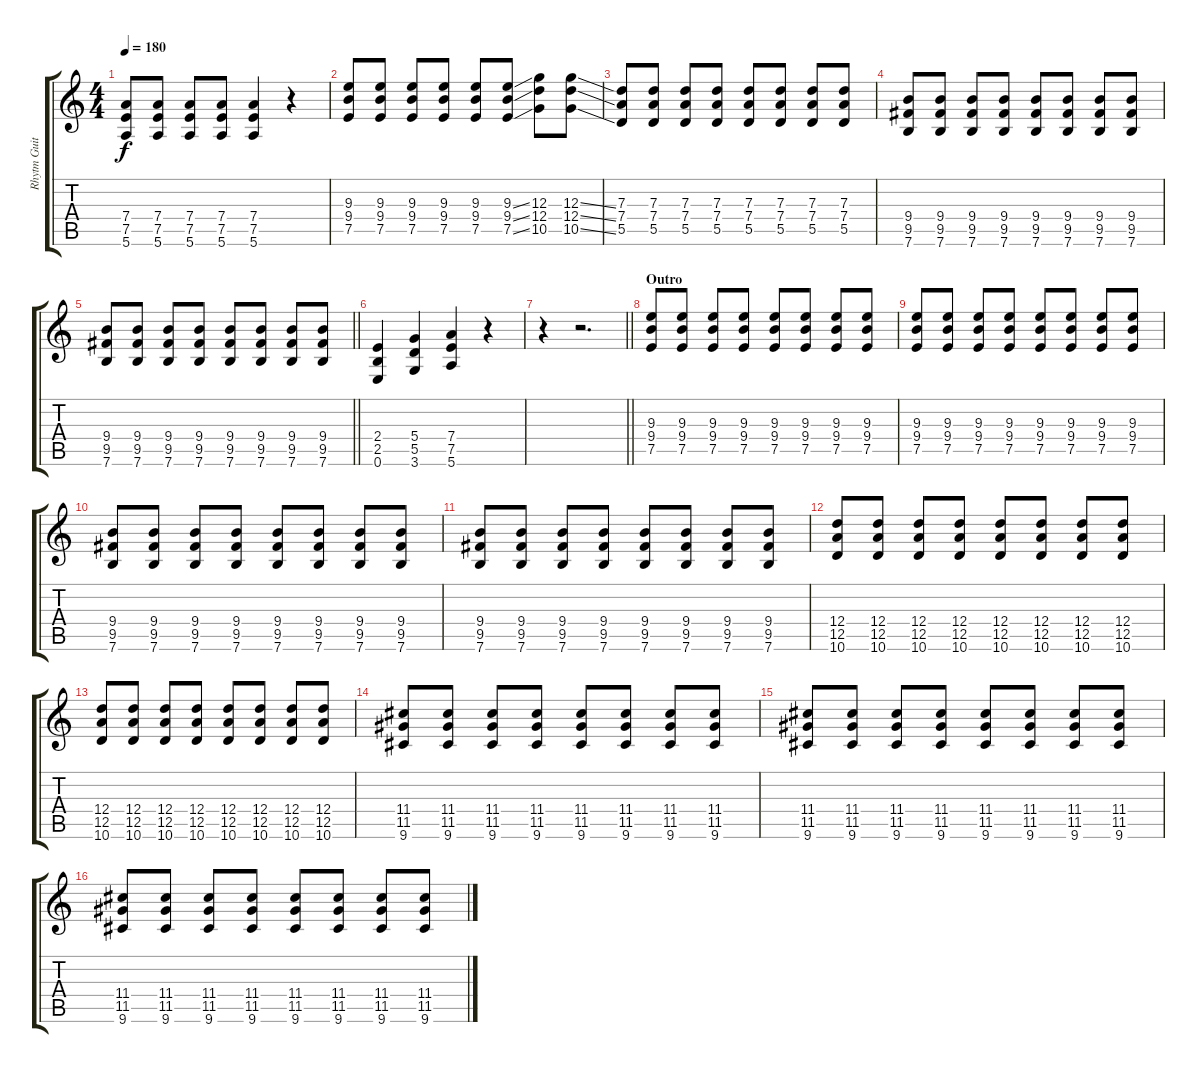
\track ("Rhytm Guitar - Vigilante Carlstroem" "Rhytm Guit") {instrument overdrivenguitar}
\staff {score tabs}
\tuning (E4 B3 G3 D3 A2 E2) {hide}
\ts (4 4)
\tempo 180
\clef g2
\ks c
(7.4 7.5 5.6).8{dy f} (7.4 7.5 5.6).8 (7.4 7.5 5.6).8 (7.4 7.5 5.6).8 (7.4 7.5 5.6).4 r.4 |
(9.3 9.4 7.5).8 (9.3 9.4 7.5).8 (9.3 9.4 7.5).8 (9.3 9.4 7.5).8 (9.3 9.4 7.5).8 (9.3{ss} 9.4{ss} 7.5{ss}).8 (12.3 12.4 10.5).8 (12.3{ss} 12.4{ss} 10.5{ss}).8 |
(7.3 7.4 5.5).8 (7.3 7.4 5.5).8 (7.3 7.4 5.5).8 (7.3 7.4 5.5).8 (7.3 7.4 5.5).8 (7.3 7.4 5.5).8 (7.3 7.4 5.5).8 (7.3 7.4 5.5).8 |
(9.4 9.5 7.6).8 (9.4 9.5 7.6).8 (9.4 9.5 7.6).8 (9.4 9.5 7.6).8 (9.4 9.5 7.6).8 (9.4 9.5 7.6).8 (9.4 9.5 7.6).8 (9.4 9.5 7.6).8 |
\barLineRight lightlight
(9.4 9.5 7.6).8 (9.4 9.5 7.6).8 (9.4 9.5 7.6).8 (9.4 9.5 7.6).8 (9.4 9.5 7.6).8 (9.4 9.5 7.6).8 (9.4 9.5 7.6).8 (9.4 9.5 7.6).8 |
\section ("" "")
(2.4 2.5 0.6).4 (5.4 5.5 3.6).4 (7.4 7.5 5.6).4 r.4 |
\barLineRight lightlight
r.4 r.2{d} |
\section ("" "Outro")
(9.3 9.4 7.5).8 (9.3 9.4 7.5).8 (9.3 9.4 7.5).8 (9.3 9.4 7.5).8 (9.3 9.4 7.5).8 (9.3 9.4 7.5).8 (9.3 9.4 7.5).8 (9.3 9.4 7.5).8 |
(9.3 9.4 7.5).8 (9.3 9.4 7.5).8 (9.3 9.4 7.5).8 (9.3 9.4 7.5).8 (9.3 9.4 7.5).8 (9.3 9.4 7.5).8 (9.3 9.4 7.5).8 (9.3 9.4 7.5).8 |
(9.4 9.5 7.6).8 (9.4 9.5 7.6).8 (9.4 9.5 7.6).8 (9.4 9.5 7.6).8 (9.4 9.5 7.6).8 (9.4 9.5 7.6).8 (9.4 9.5 7.6).8 (9.4 9.5 7.6).8 |
(9.4 9.5 7.6).8 (9.4 9.5 7.6).8 (9.4 9.5 7.6).8 (9.4 9.5 7.6).8 (9.4 9.5 7.6).8 (9.4 9.5 7.6).8 (9.4 9.5 7.6).8 (9.4 9.5 7.6).8 |
(12.4 12.5 10.6).8 (12.4 12.5 10.6).8 (12.4 12.5 10.6).8 (12.4 12.5 10.6).8 (12.4 12.5 10.6).8 (12.4 12.5 10.6).8 (12.4 12.5 10.6).8 (12.4 12.5 10.6).8 |
(12.4 12.5 10.6).8 (12.4 12.5 10.6).8 (12.4 12.5 10.6).8 (12.4 12.5 10.6).8 (12.4 12.5 10.6).8 (12.4 12.5 10.6).8 (12.4 12.5 10.6).8 (12.4 12.5 10.6).8 |
(11.4 11.5 9.6).8 (11.4 11.5 9.6).8 (11.4 11.5 9.6).8 (11.4 11.5 9.6).8 (11.4 11.5 9.6).8 (11.4 11.5 9.6).8 (11.4 11.5 9.6).8 (11.4 11.5 9.6).8 |
(11.4 11.5 9.6).8 (11.4 11.5 9.6).8 (11.4 11.5 9.6).8 (11.4 11.5 9.6).8 (11.4 11.5 9.6).8 (11.4 11.5 9.6).8 (11.4 11.5 9.6).8 (11.4 11.5 9.6).8 |
(11.4 11.5 9.6).8 (11.4 11.5 9.6).8 (11.4 11.5 9.6).8 (11.4 11.5 9.6).8 (11.4 11.5 9.6).8 (11.4 11.5 9.6).8 (11.4 11.5 9.6).8 (11.4 11.5 9.6).8
